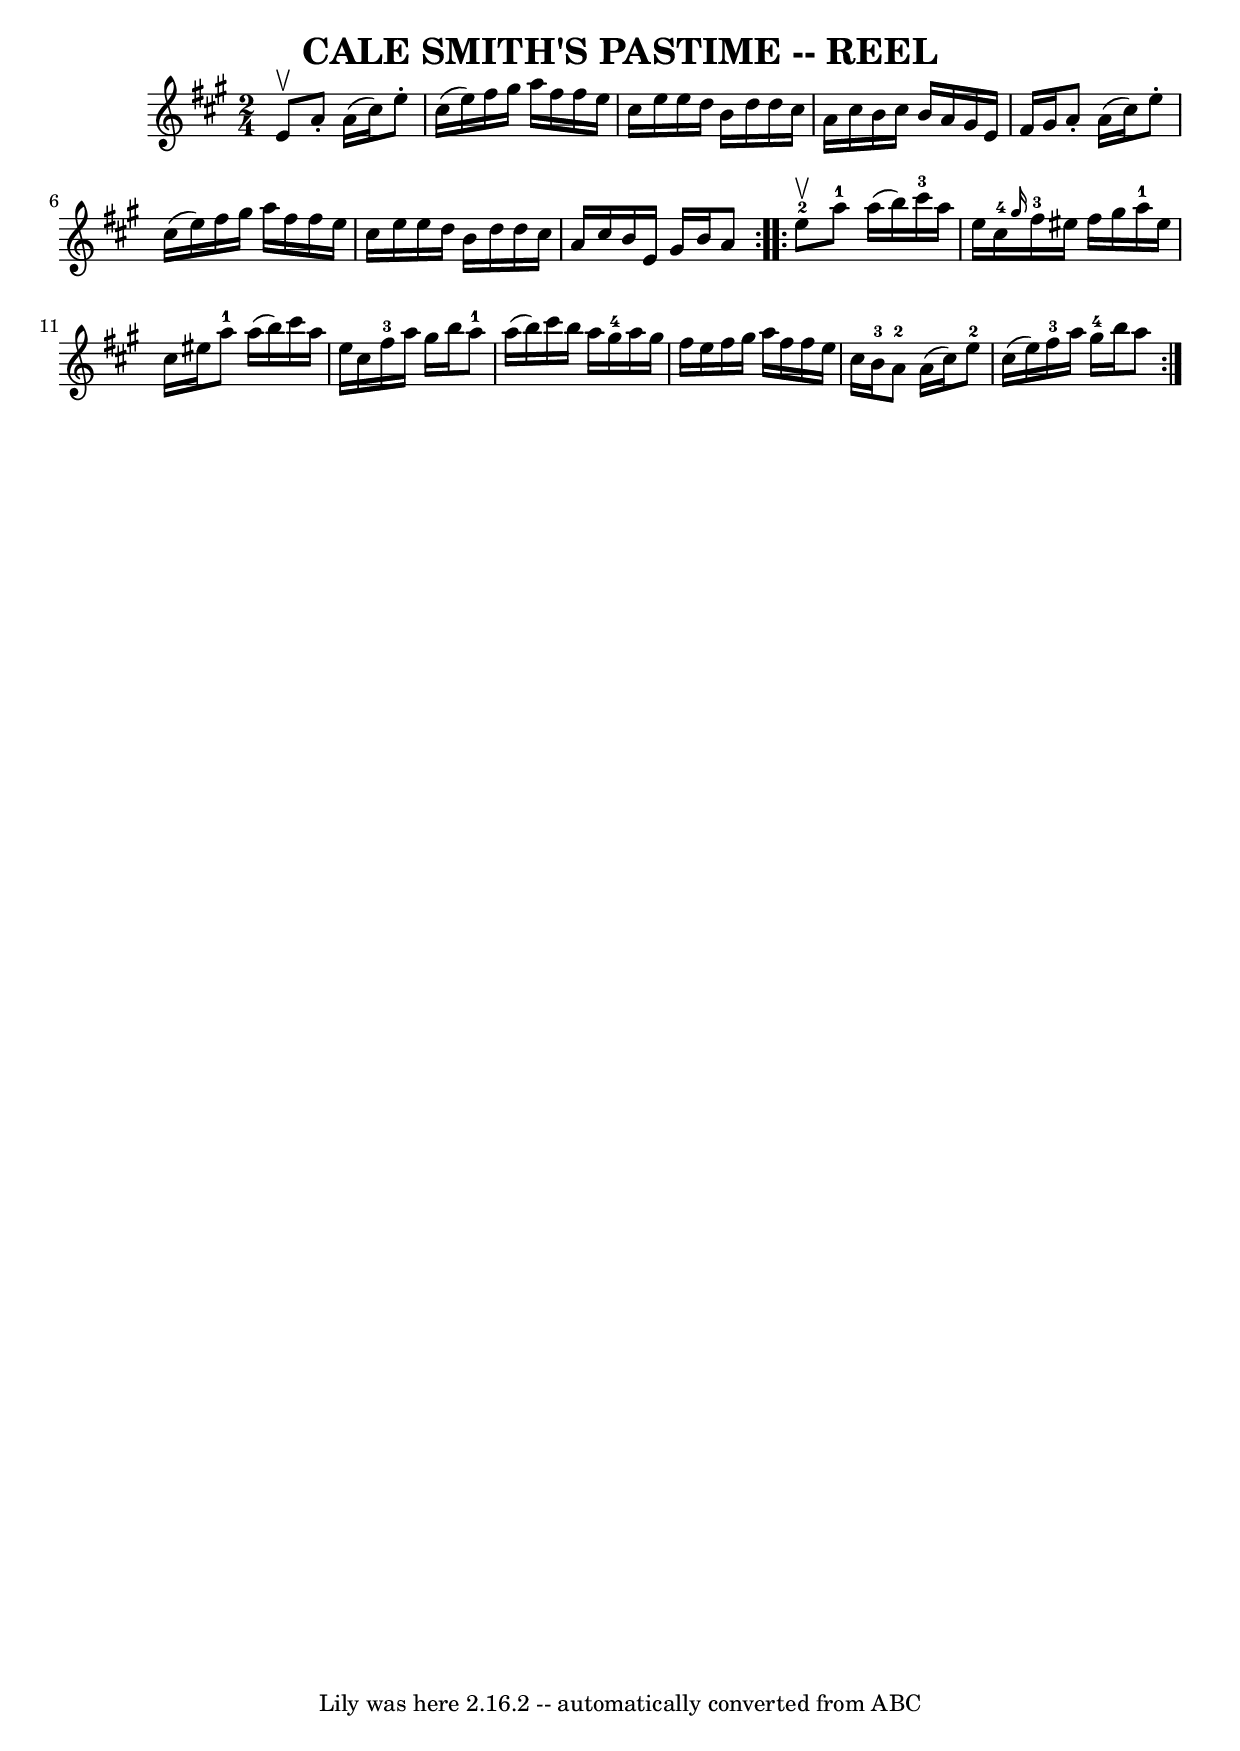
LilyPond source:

\version "2.7.40"
\include "Mammoth.ily"
\header {
	%% book = "Ryan's Mammoth Collection of Fiddle Tunes"
	crossRefNumber = "1"
	footnotes = ""
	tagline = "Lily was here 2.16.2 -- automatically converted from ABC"
	title = "CALE SMITH'S PASTIME -- REEL"
}
voicedefault =  {
\set Score.defaultBarType = "empty"

\repeat volta 2 {
\time 2/4 \key a \major e'8^\upbow       |
 a'8 -. a'16 (
cis''16) e''8 -. cis''16 (e''16)   |
 fis''16 gis''16   
 a''16 fis''16 fis''16 e''16 cis''16 e''16    |
 e''16   
 d''16 b'16 d''16 d''16 cis''16 a'16 cis''16    |
   
b'16 cis''16 b'16 a'16 gis'16 e'16 fis'16 gis'16    
|
     |
 a'8 -. a'16 (cis''16) e''8 -. cis''16 (
e''16)   |
 fis''16 gis''16 a''16 fis''16 fis''16    
e''16 cis''16 e''16    |
 e''16 d''16 b'16 d''16    
d''16 cis''16 a'16 cis''16    |
 b'16 e'16 gis'16    
b'16 a'8    }     \repeat volta 2 { e''8-2^\upbow       |
     
a''8-1 a''16 (b''16) cis'''16-3 a''16 e''16 cis''16 
-4   |
 \grace { gis''16  } fis''16-3 eis''16 fis''16    
gis''16 a''16-1 eis''16 cis''16 eis''16        |
     
a''8-1 a''16 (b''16) cis'''16 a''16 e''16 cis''16    
|
 fis''16-3 a''16 gis''16 b''16 a''8-1 a''16 (
 b''16)   |
     |
 cis'''16 b''16 a''16 gis''16-4 
 a''16 gis''16 fis''16 e''16    |
 fis''16 gis''16    
a''16 fis''16 fis''16 e''16 cis''16 b'16-3       |
     
a'8-2 a'16 (cis''16) e''8-2 cis''16 (e''16)   
|
 fis''16-3 a''16 gis''16-4 b''16 a''8    }   
}

\score{
    <<

	\context Staff="default"
	{
	    \voicedefault 
	}

    >>
	\layout {
	}
	\midi {}
}
